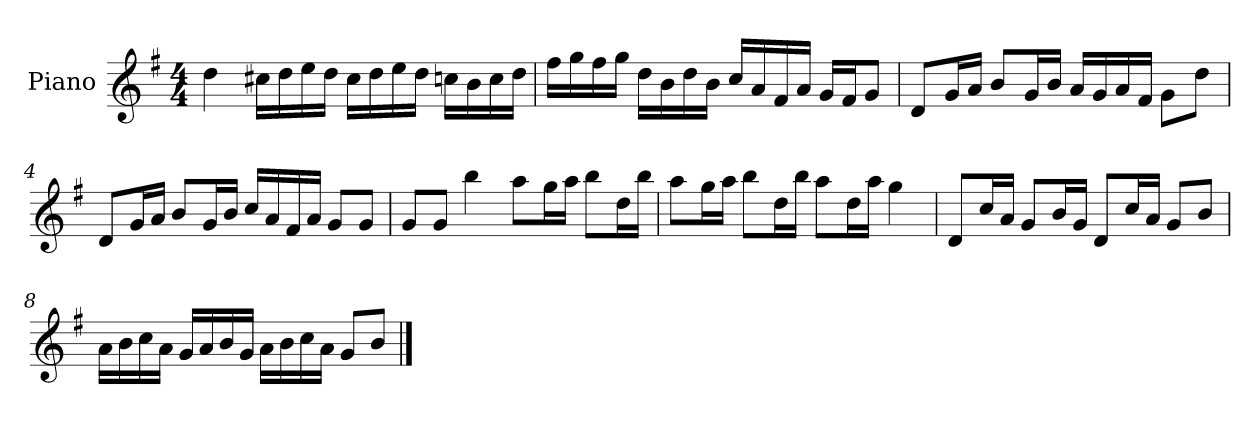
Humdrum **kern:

**kern
*part1
*staff1
*I"Piano
*I'P-no
*clefG2
*k[f#]
*M4/4
*MM90
=1
4dd\
16cc#X\LL
16dd\
16ee\
16dd\JJ
16cc#\LL
16dd\
16ee\
16dd\JJ
16ccn\LL
16b\
16cc\
16dd\JJ
=2
16ff#\LL
16gg\
16ff#\
16gg\JJ
16dd\LL
16b\
16dd\
16b\JJ
16cc/LL
16a/
16f#/
16a/JJ
16g/LL
16f#/J
8g/J
=3
8d/L
16g/L
16a/JJ
8b/L
16g/L
16b/JJ
16a/LL
16g/
16a/
16f#/JJ
8g\L
8dd\J
!!LO:LB:g=z
=4
8d/L
16g/L
16a/JJ
8b/L
16g/L
16b/JJ
16cc/LL
16a/
16f#/
16a/JJ
8g/L
8g/J
=5
8g/L
8g/J
4bb\
8aa\L
16gg\L
16aa\JJ
8bb\L
16dd\L
16bb\JJ
=6
8aa\L
16gg\L
16aa\JJ
8bb\L
16dd\L
16bb\JJ
8aa\L
16dd\L
16aa\JJ
4gg\
=7
8d/L
16cc/L
16a/JJ
8g/L
16b/L
16g/JJ
8d/L
16cc/L
16a/JJ
8g/L
8b/J
!!LO:LB:g=z
=8
16a\LL
16b\
16cc\
16a\JJ
16g/LL
16a/
16b/
16g/JJ
16a\LL
16b\
16cc\
16a\JJ
8g/L
8b/J
==
*-
